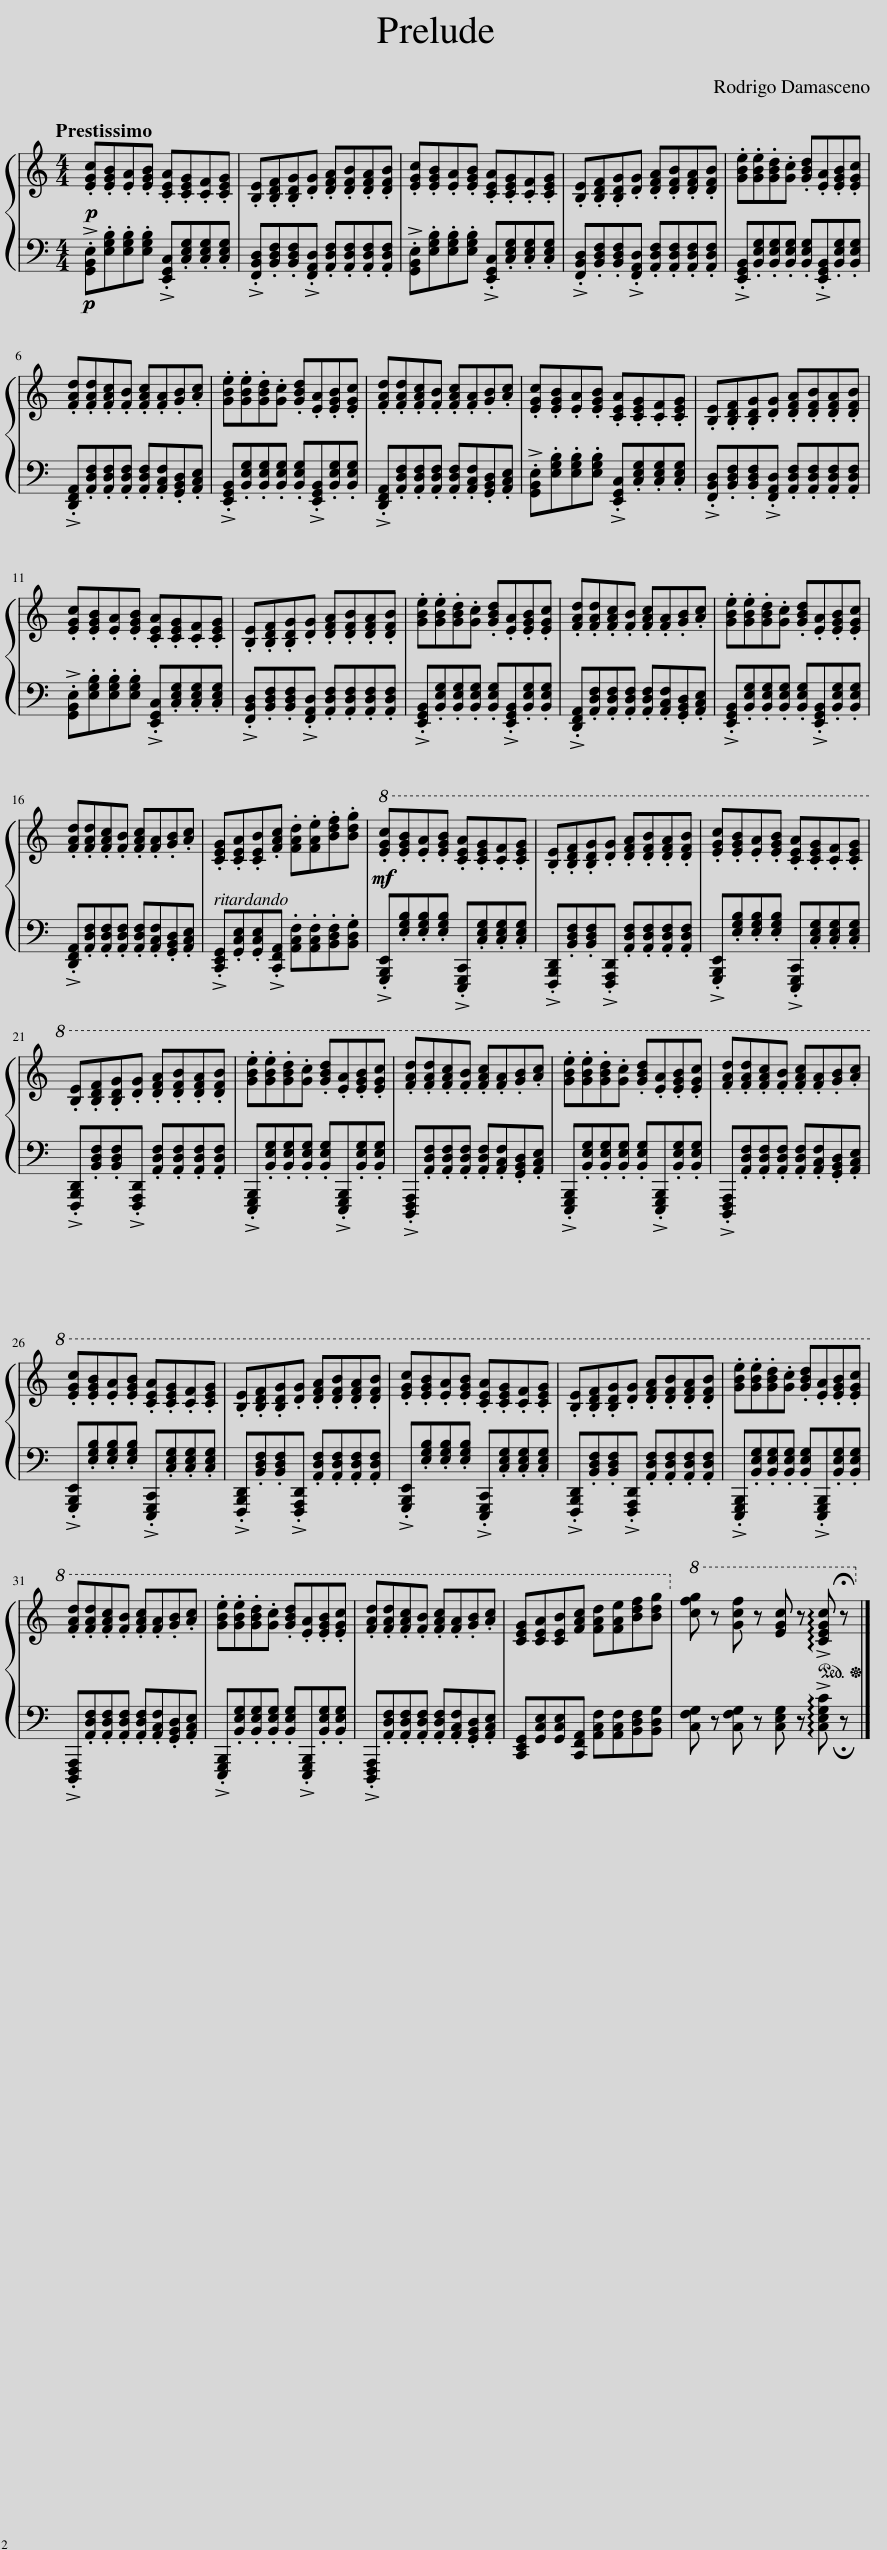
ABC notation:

X:1
%%score { 1 | 2 }
L:1/8
Q:1/4=193
M:4/4
I:linebreak $
K:C
V:1 treble
V:2 bass
V:1
!p! .[EGc].[EGB].[EA].[EGB] .[CEA].[CEG].[CF].[CEG] | .[B,E].[B,DF].[B,DG].[DG] .[DFA].[DFB].[DFA].[DFB] | .[EGc].[EGB].[EA].[EGB] .[CEA].[CEG].[CF].[CEG] | .[B,E].[B,DF].[B,DG].[DG] .[DFA].[DFB].[DFA].[DFB] | .[GBe].[GBe].[GBd].[Gc] .[GBd].[EA].[EGB].[EGc] |$ %5
 .[FAd].[FAd].[FAc].[FB] .[FAc].[FA].[GB].[Ac] | .[GBe].[GBe].[GBd].[Gc] .[GBd].[EA].[EGB].[EGc] | .[FAd].[FAd].[FAc].[FB] .[FAc].[FA].[GB].[Ac] | .[EGc].[EGB].[EA].[EGB] .[CEA].[CEG].[CF].[CEG] | .[B,E].[B,DF].[B,DG].[DG] .[DFA].[DFB].[DFA].[DFB] |$ %10
 .[EGc].[EGB].[EA].[EGB] .[CEA].[CEG].[CF].[CEG] | .[B,E].[B,DF].[B,DG].[DG] .[DFA].[DFB].[DFA].[DFB] | .[GBe].[GBe].[GBd].[Gc] .[GBd].[EA].[EGB].[EGc] | .[FAd].[FAd].[FAc].[FB] .[FAc].[FA].[GB].[Ac] | .[GBe].[GBe].[GBd].[Gc] .[GBd].[EA].[EGB].[EGc] |$ %15
 .[FAd].[FAd].[FAc].[FB] .[FAc].[FA].[GB].[Ac] | .!fermata![CEG].!fermata![CEA].!fermata![CEB].!fermata![FAc] .!fermata![FAd].!fermata![FAe].!fermata![Bdf].!fermata![Bdg] |!mf!!8va(! .[egc'].[egb].[ea].[egb] .[cea].[ceg].[cf].[ceg] | .[Be].[Bdf].[Bdg].[dg] .[dfa].[dfb].[dfa].[dfb] | .[egc'].[egb].[ea].[egb] .[cea].[ceg].[cf].[ceg] |$ %20
 .[Be].[Bdf].[Bdg].[dg] .[dfa].[dfb].[dfa].[dfb] | .[gbe'].[gbe'].[gbd'].[gc'] .[gbd'].[ea].[egb].[egc'] | .[fad'].[fad'].[fac'].[fb] .[fac'].[fa].[gb].[ac'] | .[gbe'].[gbe'].[gbd'].[gc'] .[gbd'].[ea].[egb].[egc'] | .[fad'].[fad'].[fac'].[fb] .[fac'].[fa].[gb].[ac'] |$ %25
 .[egc'].[egb].[ea].[egb] .[cea].[ceg].[cf].[ceg] | .[Be].[Bdf].[Bdg].[dg] .[dfa].[dfb].[dfa].[dfb] | .[egc'].[egb].[ea].[egb] .[cea].[ceg].[cf].[ceg] | .[Be].[Bdf].[Bdg].[dg] .[dfa].[dfb].[dfa].[dfb] | .[gbe'].[gbe'].[gbd'].[gc'] .[gbd'].[ea].[egb].[egc'] |$ %30
 .[fad'].[fad'].[fac'].[fb] .[fac'].[fa].[gb].[ac'] | .[gbe'].[gbe'].[gbd'].[gc'] .[gbd'].[ea].[egb].[egc'] | .[fad'].[fad'].[fac'].[fb] .[fac'].[fa].[gb].[ac'] | [ceg][cea][ceb][fac'] [fad'][fae'][bd'f'][bd'g']!8va)! |!8va(! [c'f'g'] z [gc'f'] z [egc'] z!ped! !arpeggio!!>![cegc'] !fermata!z!8va)!!ped-up! |] %35
V:2
!p! !>!.[G,,B,,E,].[E,G,B,].[E,G,B,].[E,G,B,] !>!.[E,,G,,C,].[C,E,G,].[C,E,G,].[C,E,G,] | !>!.[F,,B,,D,].[B,,D,F,].[B,,D,F,]!>!.[F,,A,,D,] .[A,,D,F,].[A,,D,F,].[A,,D,F,].[A,,D,F,] | !>!.[G,,B,,E,].[E,G,B,].[E,G,B,].[E,G,B,] !>!.[E,,G,,C,].[C,E,G,].[C,E,G,].[C,E,G,] | !>!.[F,,B,,D,].[B,,D,F,].[B,,D,F,]!>!.[F,,A,,D,] .[A,,D,F,].[A,,D,F,].[A,,D,F,].[A,,D,F,] | !>!.[E,,G,,B,,].[B,,E,G,].[B,,E,G,].[B,,E,G,] .[B,,E,G,]!>!.[E,,G,,B,,].[B,,E,G,].[B,,E,G,] |$ %5
 !>!.[D,,F,,A,,].[A,,D,F,].[A,,D,F,].[A,,D,F,] .[A,,D,F,].[A,,C,F,].[G,,B,,D,].[A,,C,E,] | !>!.[E,,G,,B,,].[B,,E,G,].[B,,E,G,].[B,,E,G,] .[B,,E,G,]!>!.[E,,G,,B,,].[B,,E,G,].[B,,E,G,] | !>!.[D,,F,,A,,].[A,,D,F,].[A,,D,F,].[A,,D,F,] .[A,,D,F,].[A,,C,F,].[G,,B,,D,].[A,,C,E,] | !>!.[G,,B,,E,].[E,G,B,].[E,G,B,].[E,G,B,] !>!.[E,,G,,C,].[C,E,G,].[C,E,G,].[C,E,G,] | !>!.[F,,B,,D,].[B,,D,F,].[B,,D,F,]!>!.[F,,A,,D,] .[A,,D,F,].[A,,D,F,].[A,,D,F,].[A,,D,F,] |$ %10
 !>!.[G,,B,,E,].[E,G,B,].[E,G,B,].[E,G,B,] !>!.[E,,G,,C,].[C,E,G,].[C,E,G,].[C,E,G,] | !>!.[F,,B,,D,].[B,,D,F,].[B,,D,F,]!>!.[F,,A,,D,] .[A,,D,F,].[A,,D,F,].[A,,D,F,].[A,,D,F,] | !>!.[E,,G,,B,,].[B,,E,G,].[B,,E,G,].[B,,E,G,] .[B,,E,G,]!>!.[E,,G,,B,,].[B,,E,G,].[B,,E,G,] | !>!.[D,,F,,A,,].[A,,D,F,].[A,,D,F,].[A,,D,F,] .[A,,D,F,].[A,,C,F,].[G,,B,,D,].[A,,C,E,] | !>!.[E,,G,,B,,].[B,,E,G,].[B,,E,G,].[B,,E,G,] .[B,,E,G,]!>!.[E,,G,,B,,].[B,,E,G,].[B,,E,G,] |$ %15
 !>!.[D,,F,,A,,].[A,,D,F,].[A,,D,F,].[A,,D,F,] .[A,,D,F,].[A,,C,F,].[G,,B,,D,].[A,,C,E,] | !>!.[C,,E,,G,,].[G,,C,E,].[G,,C,E,]!>!.[C,,F,,A,,] .[A,,C,F,].[A,,C,F,].[B,,D,F,].[B,,D,G,] | !>!.[G,,,B,,,E,,].[E,G,B,].[E,G,B,].[E,G,B,] !>!.[E,,,G,,,C,,].[C,E,G,].[C,E,G,].[C,E,G,] | !>!.[F,,,B,,,D,,].[B,,D,F,].[B,,D,F,]!>!.[F,,,A,,,D,,] .[A,,D,F,].[A,,D,F,].[A,,D,F,].[A,,D,F,] | !>!.[G,,,B,,,E,,].[E,G,B,].[E,G,B,].[E,G,B,] !>!.[E,,,G,,,C,,].[C,E,G,].[C,E,G,].[C,E,G,] |$ %20
 !>!.[F,,,B,,,D,,].[B,,D,F,].[B,,D,F,]!>!.[F,,,A,,,D,,] .[A,,D,F,].[A,,D,F,].[A,,D,F,].[A,,D,F,] | !>!.[E,,,G,,,B,,,].[B,,E,G,].[B,,E,G,].[B,,E,G,] .[B,,E,G,]!>!.[E,,,G,,,B,,,].[B,,E,G,].[B,,E,G,] | !>!.[D,,,F,,,A,,,].[A,,D,F,].[A,,D,F,].[A,,D,F,] .[A,,D,F,].[A,,C,F,].[G,,B,,D,].[A,,C,E,] | !>!.[E,,,G,,,B,,,].[B,,E,G,].[B,,E,G,].[B,,E,G,] .[B,,E,G,]!>!.[E,,,G,,,B,,,].[B,,E,G,].[B,,E,G,] | !>!.[D,,,F,,,A,,,].[A,,D,F,].[A,,D,F,].[A,,D,F,] .[A,,D,F,].[A,,C,F,].[G,,B,,D,].[A,,C,E,] |$ %25
 !>!.[G,,,B,,,E,,].[E,G,B,].[E,G,B,].[E,G,B,] !>!.[E,,,G,,,C,,].[C,E,G,].[C,E,G,].[C,E,G,] | !>!.[F,,,B,,,D,,].[B,,D,F,].[B,,D,F,]!>!.[F,,,A,,,D,,] .[A,,D,F,].[A,,D,F,].[A,,D,F,].[A,,D,F,] | !>!.[G,,,B,,,E,,].[E,G,B,].[E,G,B,].[E,G,B,] !>!.[E,,,G,,,C,,].[C,E,G,].[C,E,G,].[C,E,G,] | !>!.[F,,,B,,,D,,].[B,,D,F,].[B,,D,F,]!>!.[F,,,A,,,D,,] .[A,,D,F,].[A,,D,F,].[A,,D,F,].[A,,D,F,] | !>!.[E,,,G,,,B,,,].[B,,E,G,].[B,,E,G,].[B,,E,G,] .[B,,E,G,]!>!.[E,,,G,,,B,,,].[B,,E,G,].[B,,E,G,] |$ %30
 !>!.[D,,,F,,,A,,,].[A,,D,F,].[A,,D,F,].[A,,D,F,] .[A,,D,F,].[A,,C,F,].[G,,B,,D,].[A,,C,E,] | !>!.[E,,,G,,,B,,,].[B,,E,G,].[B,,E,G,].[B,,E,G,] .[B,,E,G,]!>!.[E,,,G,,,B,,,].[B,,E,G,].[B,,E,G,] | !>!.[D,,,F,,,A,,,].[A,,D,F,].[A,,D,F,].[A,,D,F,] .[A,,D,F,].[A,,C,F,].[G,,B,,D,].[A,,C,E,] | [C,,E,,G,,][G,,C,E,][G,,C,E,][C,,F,,A,,] [A,,C,F,][A,,C,F,][B,,D,F,][B,,D,G,] | [C,F,G,] z [C,F,G,] z [C,E,G,] z !arpeggio!!>![C,E,G,C] !fermata!z |] %35
